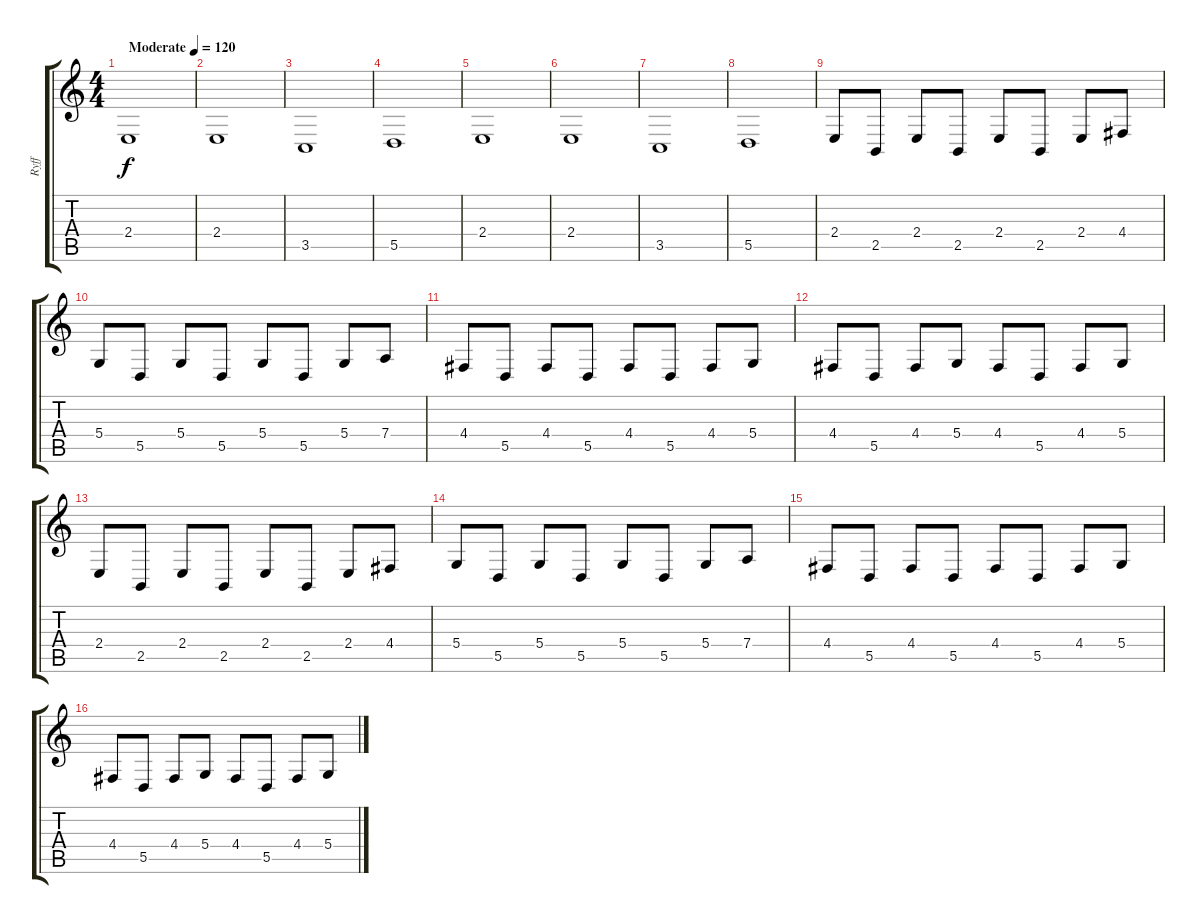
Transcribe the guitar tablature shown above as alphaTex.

\track ("Ryff" "Ryff") {instrument fx7echoes}
\staff {score tabs}
\tuning (E4 B3 G3 D3 A2 E2) {hide}
\ts (4 4)
\tempo (120 "Moderate")
\clef g2
\ks c
2.4.1{dy f instrument fx7echoes} |
2.4.1 |
3.5.1 |
5.5.1 |
2.4.1 |
2.4.1 |
3.5.1 |
5.5.1 |
2.4.8 2.5.8 2.4.8 2.5.8 2.4.8 2.5.8 2.4.8 4.4.8 |
5.4.8 5.5.8 5.4.8 5.5.8 5.4.8 5.5.8 5.4.8 7.4.8 |
4.4.8 5.5.8 4.4.8 5.5.8 4.4.8 5.5.8 4.4.8 5.4.8 |
4.4.8 5.5.8 4.4.8 5.4.8 4.4.8 5.5.8 4.4.8 5.4.8 |
2.4.8 2.5.8 2.4.8 2.5.8 2.4.8 2.5.8 2.4.8 4.4.8 |
5.4.8 5.5.8 5.4.8 5.5.8 5.4.8 5.5.8 5.4.8 7.4.8 |
4.4.8 5.5.8 4.4.8 5.5.8 4.4.8 5.5.8 4.4.8 5.4.8 |
4.4.8 5.5.8 4.4.8 5.4.8 4.4.8 5.5.8 4.4.8 5.4.8
